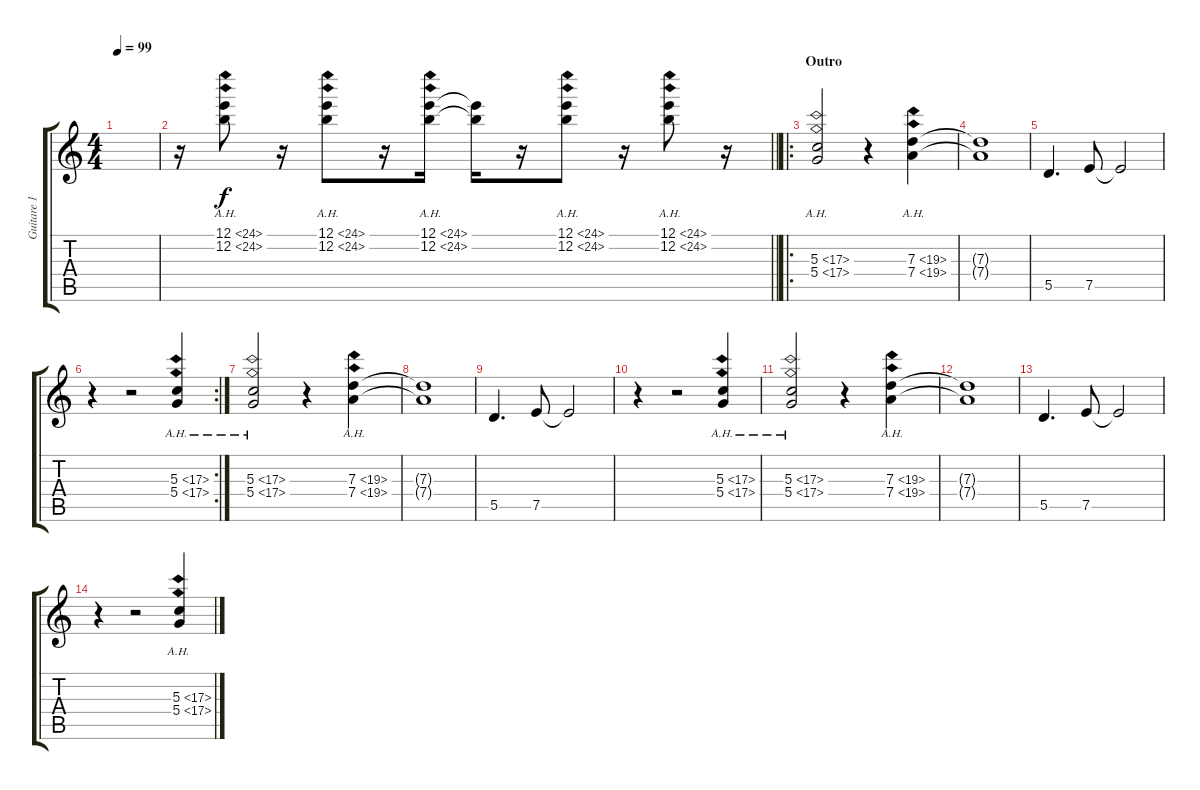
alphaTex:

\track ("Guitare 1" "Guitare 1") {instrument acousticguitarsteel}
\staff {score tabs}
\tuning (E4 B3 G3 D3 A2 E2) {hide}
\ts (4 4)
\tempo 99
\clef g2
\ks c
|
\barLineRight lightlight
r.16 (12.1{ah 12} 12.2{ah 12}).8 r.16 (12.1{ah 12} 12.2{ah 12}).8 r.16 (12.1{ah 12} 12.2{ah 12}).16 (12.1{t} 12.2{t}).16 r.16 (12.1{ah 12} 12.2{ah 12}).8 r.16 (12.1{ah 12} 12.2{ah 12}).8 r.16 |
\ro
\section ("" "Outro")
(5.3{ah 12} 5.4{ah 12}).2 r.4 (7.3{ah 12} 7.4{ah 12}).4 |
(7.3{t} 7.4{t}).1 |
5.5.4{d} 7.5.8 7.5{t}.2 |
\rc 2
r.4 r.2 (5.3{ah 12} 5.4{ah 12}).4 |
(5.3{ah 12} 5.4{ah 12}).2{volume 11} r.4 (7.3{ah 12} 7.4{ah 12}).4 |
(7.3{t} 7.4{t}).1 |
5.5.4{d} 7.5.8 7.5{t}.2 |
r.4 r.2 (5.3{ah 12} 5.4{ah 12}).4 |
(5.3{ah 12} 5.4{ah 12}).2{volume 3} r.4 (7.3{ah 12} 7.4{ah 12}).4 |
(7.3{t} 7.4{t}).1 |
5.5.4{d} 7.5.8 7.5{t}.2 |
r.4 r.2 (5.3{ah 12} 5.4{ah 12}).4
